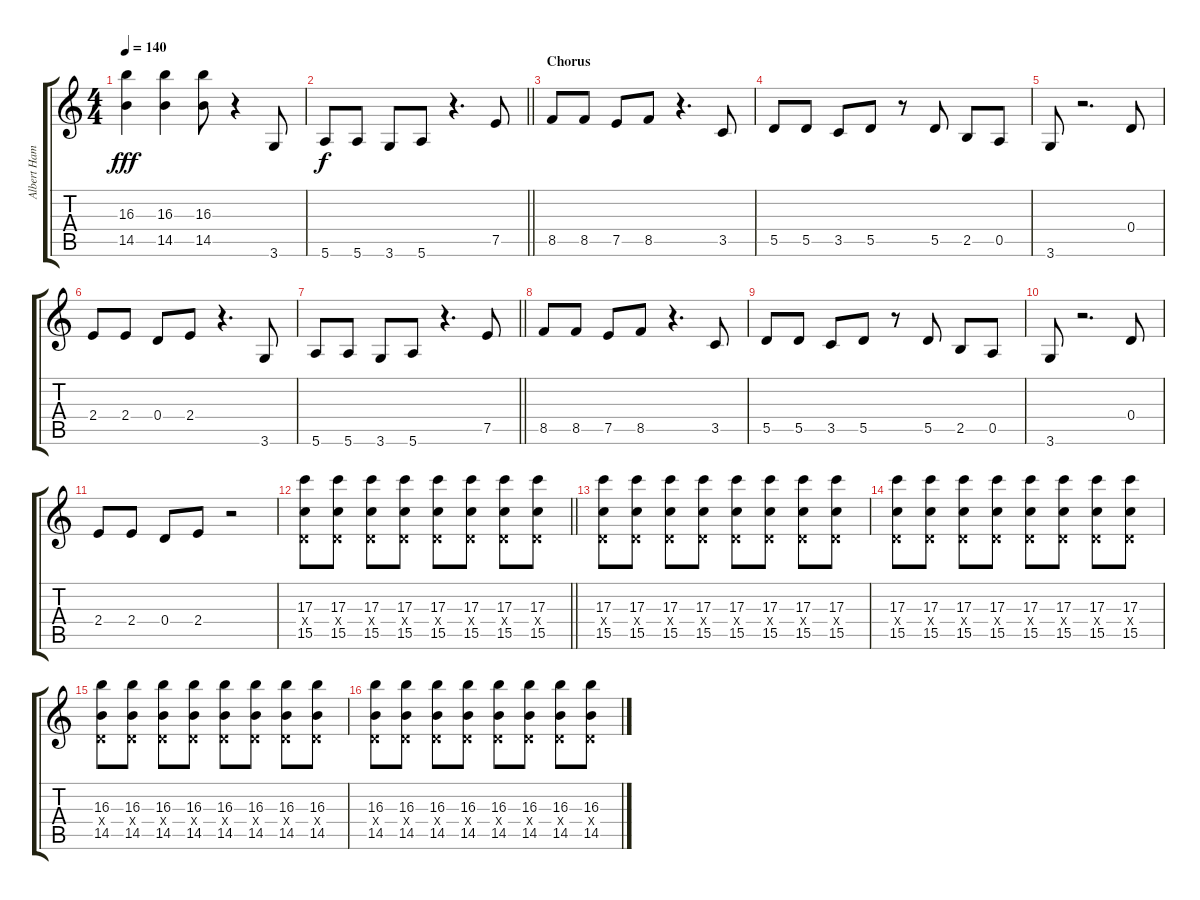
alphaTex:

\track ("Albert Hammond Jr." "Albert Ham") {instrument overdrivenguitar}
\staff {score tabs}
\tuning (E4 B3 G3 D3 A2 E2) {hide}
\ts (4 4)
\tempo 140
\clef g2
\ks c
(16.3 14.5).4{dy fff} (16.3 14.5).4 (16.3 14.5).8 r.4 3.6.8 |
\barLineRight lightlight
5.6.8{dy f} 5.6.8 3.6.8 5.6.8 r.4{d} 7.5.8 |
\section ("" "Chorus")
8.5.8 8.5.8 7.5.8 8.5.8 r.4{d} 3.5.8 |
5.5.8 5.5.8 3.5.8 5.5.8 r.8 5.5.8 2.5.8 0.5.8 |
3.6.8 r.2{d} 0.4.8 |
2.4.8 2.4.8 0.4.8 2.4.8 r.4{d} 3.6.8 |
\barLineRight lightlight
5.6.8 5.6.8 3.6.8 5.6.8 r.4{d} 7.5.8 |
8.5.8 8.5.8 7.5.8 8.5.8 r.4{d} 3.5.8 |
5.5.8 5.5.8 3.5.8 5.5.8 r.8 5.5.8 2.5.8 0.5.8 |
3.6.8 r.2{d} 0.4.8 |
2.4.8 2.4.8 0.4.8 2.4.8 r.2 |
\barLineRight lightlight
(17.3 0.4{x} 15.5).8 (17.3 0.4{x} 15.5).8 (17.3 0.4{x} 15.5).8 (17.3 0.4{x} 15.5).8 (17.3 0.4{x} 15.5).8 (17.3 0.4{x} 15.5).8 (17.3 0.4{x} 15.5).8 (17.3 0.4{x} 15.5).8 |
(17.3 0.4{x} 15.5).8 (17.3 0.4{x} 15.5).8 (17.3 0.4{x} 15.5).8 (17.3 0.4{x} 15.5).8 (17.3 0.4{x} 15.5).8 (17.3 0.4{x} 15.5).8 (17.3 0.4{x} 15.5).8 (17.3 0.4{x} 15.5).8 |
(17.3 0.4{x} 15.5).8 (17.3 0.4{x} 15.5).8 (17.3 0.4{x} 15.5).8 (17.3 0.4{x} 15.5).8 (17.3 0.4{x} 15.5).8 (17.3 0.4{x} 15.5).8 (17.3 0.4{x} 15.5).8 (17.3 0.4{x} 15.5).8 |
(16.3 0.4{x} 14.5).8 (16.3 0.4{x} 14.5).8 (16.3 0.4{x} 14.5).8 (16.3 0.4{x} 14.5).8 (16.3 0.4{x} 14.5).8 (16.3 0.4{x} 14.5).8 (16.3 0.4{x} 14.5).8 (16.3 0.4{x} 14.5).8 |
(16.3 0.4{x} 14.5).8 (16.3 0.4{x} 14.5).8 (16.3 0.4{x} 14.5).8 (16.3 0.4{x} 14.5).8 (16.3 0.4{x} 14.5).8 (16.3 0.4{x} 14.5).8 (16.3 0.4{x} 14.5).8 (16.3 0.4{x} 14.5).8
